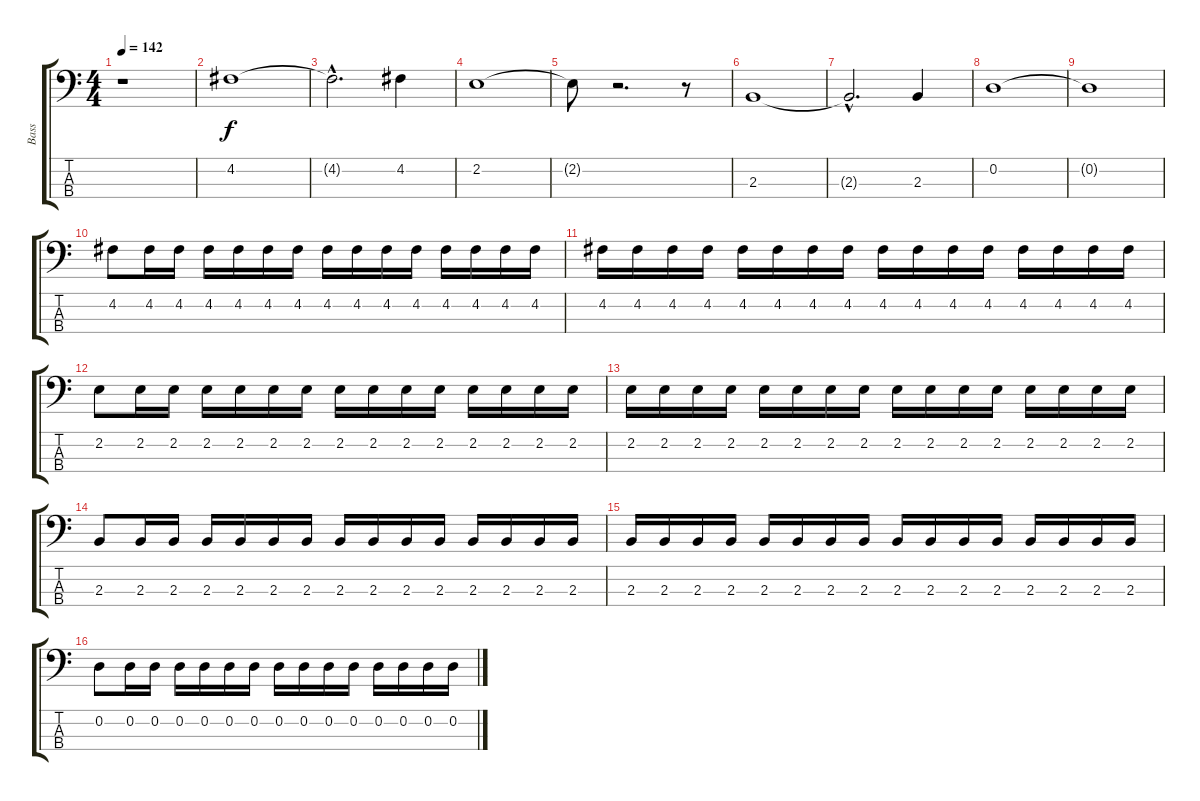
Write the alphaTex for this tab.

\track ("Bass" "Bass") {instrument electricbassfinger}
\staff {score tabs}
\tuning (G2 D2 A1 E1) {hide}
\ts (4 4)
\tempo 142
\clef f4
\ks c
r.1{dy f instrument electricbassfinger} |
4.2.1 |
4.2{hac t}.2{d} 4.2.4 |
2.2.1 |
2.2{t}.8 r.2{d} r.8 |
2.3.1 |
2.3{hac t}.2{d} 2.3.4 |
0.2.1 |
0.2{t}.1 |
4.2.8 4.2.16 4.2.16 4.2.16 4.2.16 4.2.16 4.2.16 4.2.16 4.2.16 4.2.16 4.2.16 4.2.16 4.2.16 4.2.16 4.2.16 |
4.2.16 4.2.16 4.2.16 4.2.16 4.2.16 4.2.16 4.2.16 4.2.16 4.2.16 4.2.16 4.2.16 4.2.16 4.2.16 4.2.16 4.2.16 4.2.16 |
2.2.8 2.2.16 2.2.16 2.2.16 2.2.16 2.2.16 2.2.16 2.2.16 2.2.16 2.2.16 2.2.16 2.2.16 2.2.16 2.2.16 2.2.16 |
2.2.16 2.2.16 2.2.16 2.2.16 2.2.16 2.2.16 2.2.16 2.2.16 2.2.16 2.2.16 2.2.16 2.2.16 2.2.16 2.2.16 2.2.16 2.2.16 |
2.3.8 2.3.16 2.3.16 2.3.16 2.3.16 2.3.16 2.3.16 2.3.16 2.3.16 2.3.16 2.3.16 2.3.16 2.3.16 2.3.16 2.3.16 |
2.3.16 2.3.16 2.3.16 2.3.16 2.3.16 2.3.16 2.3.16 2.3.16 2.3.16 2.3.16 2.3.16 2.3.16 2.3.16 2.3.16 2.3.16 2.3.16 |
0.2.8 0.2.16 0.2.16 0.2.16 0.2.16 0.2.16 0.2.16 0.2.16 0.2.16 0.2.16 0.2.16 0.2.16 0.2.16 0.2.16 0.2.16
